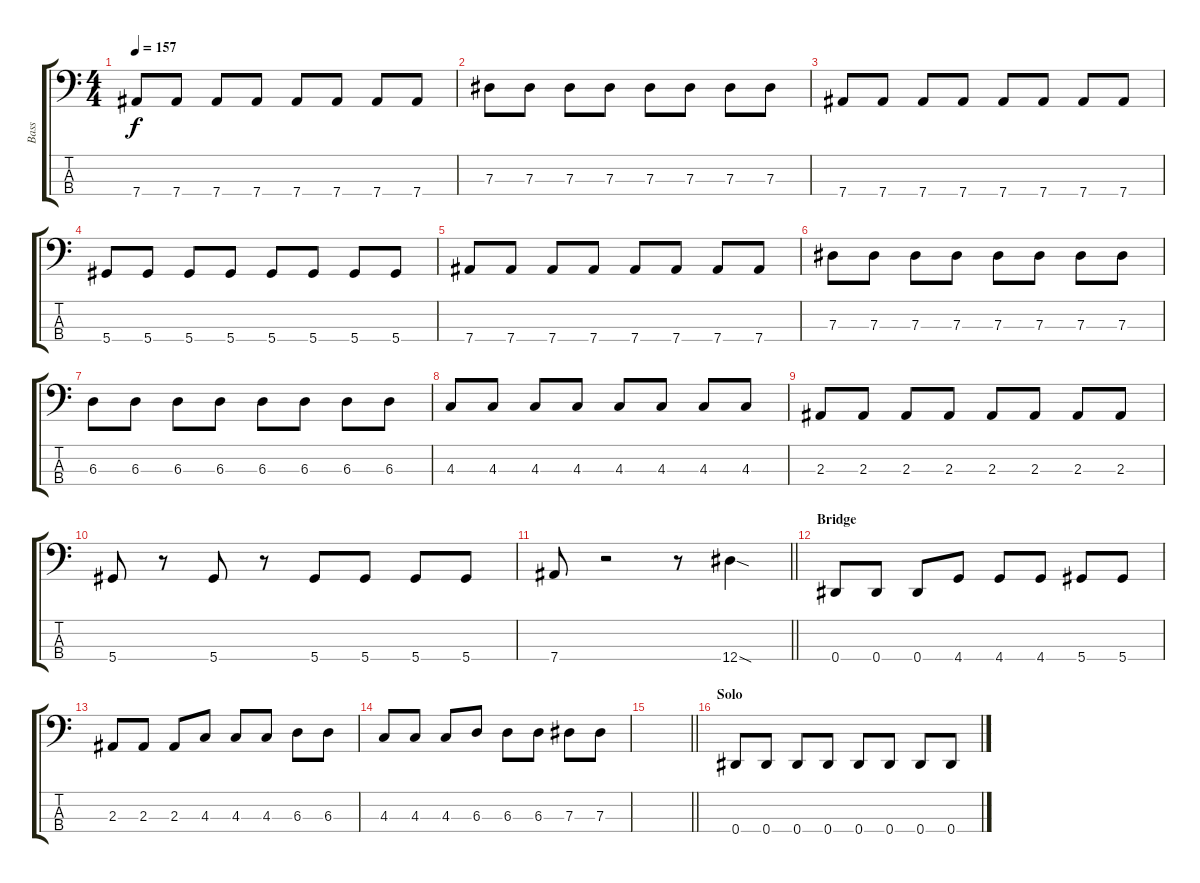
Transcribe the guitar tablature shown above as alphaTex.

\track ("Bass" "Bass") {instrument electricbasspick}
\staff {score tabs}
\tuning (Gb2 Db2 Ab1 Eb1) {hide}
\ts (4 4)
\tempo 157
\clef f4
\ks c
7.4.8{dy f} 7.4.8 7.4.8 7.4.8 7.4.8 7.4.8 7.4.8 7.4.8 |
7.3.8 7.3.8 7.3.8 7.3.8 7.3.8 7.3.8 7.3.8 7.3.8 |
7.4.8 7.4.8 7.4.8 7.4.8 7.4.8 7.4.8 7.4.8 7.4.8 |
5.4.8 5.4.8 5.4.8 5.4.8 5.4.8 5.4.8 5.4.8 5.4.8 |
7.4.8 7.4.8 7.4.8 7.4.8 7.4.8 7.4.8 7.4.8 7.4.8 |
7.3.8 7.3.8 7.3.8 7.3.8 7.3.8 7.3.8 7.3.8 7.3.8 |
6.3.8 6.3.8 6.3.8 6.3.8 6.3.8 6.3.8 6.3.8 6.3.8 |
4.3.8 4.3.8 4.3.8 4.3.8 4.3.8 4.3.8 4.3.8 4.3.8 |
2.3.8 2.3.8 2.3.8 2.3.8 2.3.8 2.3.8 2.3.8 2.3.8 |
5.4.8 r.8 5.4.8 r.8 5.4.8 5.4.8 5.4.8 5.4.8 |
\barLineRight lightlight
7.4.8 r.2 r.8 12.4{sod}.4 |
\section ("" "Bridge")
0.4.8 0.4.8 0.4.8 4.4.8 4.4.8 4.4.8 5.4.8 5.4.8 |
2.3.8 2.3.8 2.3.8 4.3.8 4.3.8 4.3.8 6.3.8 6.3.8 |
4.3.8 4.3.8 4.3.8 6.3.8 6.3.8 6.3.8 7.3.8 7.3.8 |
\barLineRight lightlight
|
\section ("" "Solo")
0.4.8 0.4.8 0.4.8 0.4.8 0.4.8 0.4.8 0.4.8 0.4.8
